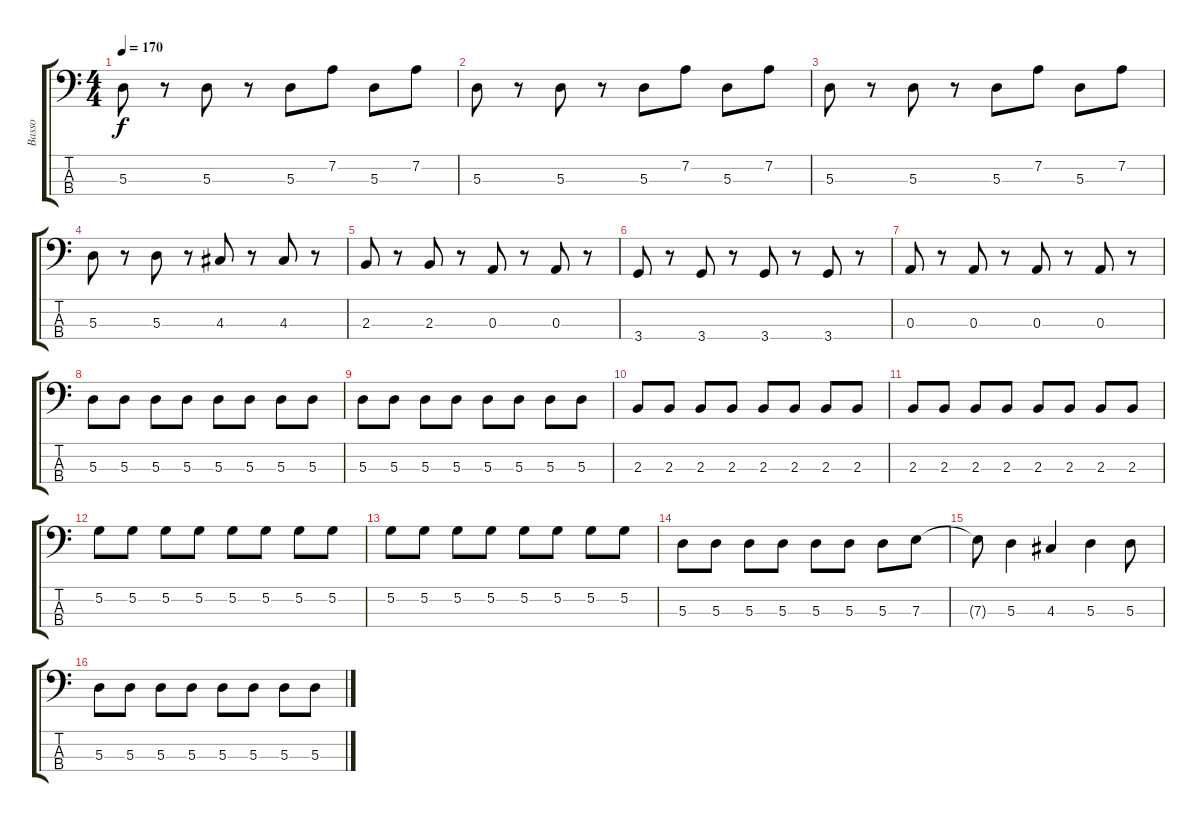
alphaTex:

\track ("Basso" "Basso") {instrument electricbassfinger}
\staff {score tabs}
\tuning (G2 D2 A1 E1) {hide}
\ts (4 4)
\tempo 170
\clef f4
\ks c
5.3.8{dy f} r.8 5.3.8 r.8 5.3.8 7.2.8 5.3.8 7.2.8 |
5.3.8 r.8 5.3.8 r.8 5.3.8 7.2.8 5.3.8 7.2.8 |
5.3.8 r.8 5.3.8 r.8 5.3.8 7.2.8 5.3.8 7.2.8 |
5.3.8 r.8 5.3.8 r.8 4.3.8 r.8 4.3.8 r.8 |
2.3.8 r.8 2.3.8 r.8 0.3.8 r.8 0.3.8 r.8 |
3.4.8 r.8 3.4.8 r.8 3.4.8 r.8 3.4.8 r.8 |
0.3.8 r.8 0.3.8 r.8 0.3.8 r.8 0.3.8 r.8 |
5.3.8 5.3.8 5.3.8 5.3.8 5.3.8 5.3.8 5.3.8 5.3.8 |
5.3.8 5.3.8 5.3.8 5.3.8 5.3.8 5.3.8 5.3.8 5.3.8 |
2.3.8 2.3.8 2.3.8 2.3.8 2.3.8 2.3.8 2.3.8 2.3.8 |
2.3.8 2.3.8 2.3.8 2.3.8 2.3.8 2.3.8 2.3.8 2.3.8 |
5.2.8 5.2.8 5.2.8 5.2.8 5.2.8 5.2.8 5.2.8 5.2.8 |
5.2.8 5.2.8 5.2.8 5.2.8 5.2.8 5.2.8 5.2.8 5.2.8 |
5.3.8 5.3.8 5.3.8 5.3.8 5.3.8 5.3.8 5.3.8 7.3.8 |
7.3{t}.8 5.3.4 4.3.4 5.3.4 5.3.8 |
5.3.8 5.3.8 5.3.8 5.3.8 5.3.8 5.3.8 5.3.8 5.3.8
